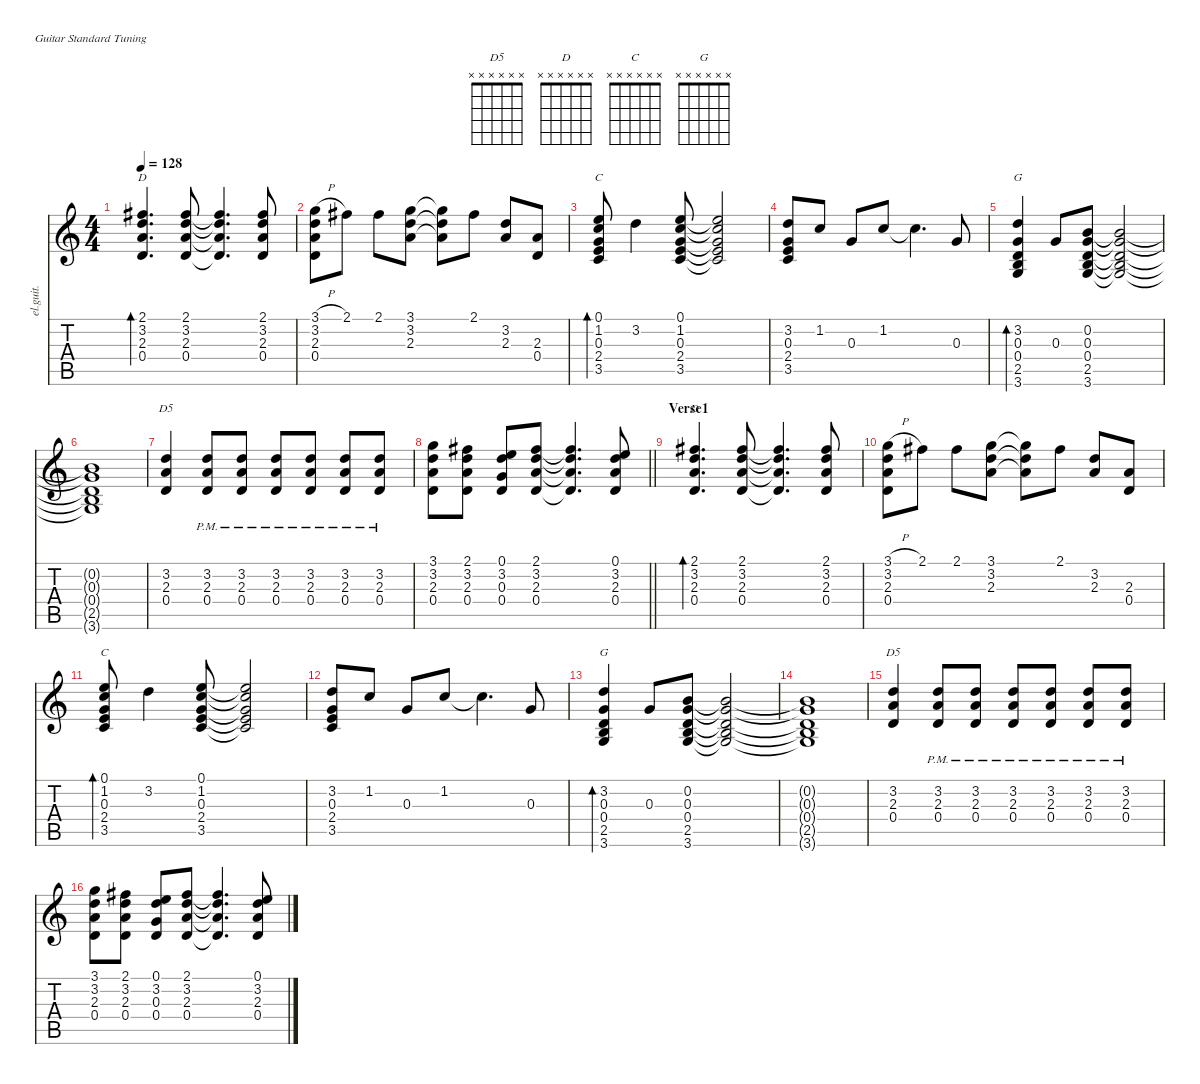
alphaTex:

\defaultSystemsLayout 4
\hideDynamics
\bracketExtendMode nobrackets
\otherSystemsTrackNameOrientation horizontal
\track ("Guitar2(Izzy)" "el.guit.") {instrument electricguitarclean}
\staff {score tabs}
\tuning (E4 B3 G3 D3 A2 E2)
\chord ("D5" x x x x x x)
\chord ("D" x x x x x x)
\chord ("C" x x x x x x)
\chord ("G" x x x x x x)
\ts (4 4)
\tempo 128
\clef g2
\ks c
(2.1{acc #} 3.2 2.3 0.4).4{d bd 60 ch "D" dy f} (2.1{acc #} 3.2 2.3 0.4).8 (2.1{t acc #} 3.2{t} 2.3{t} 0.4{t}).4{d} (2.1{acc #} 3.2 2.3 0.4).8 |
(3.1{h} 3.2 2.3 0.4).8 2.1{acc #}.8 2.1{acc #}.8 (3.1 3.2 2.3).8 (3.1{t} 3.2{t} 2.3{t}).8 2.1{acc #}.8 (3.2 2.3).8 (2.3 0.4).8 |
(0.1 1.2 0.3 2.4 3.5).8{bd 60 ch "C"} 3.2.4 (0.1 1.2 0.3 2.4 3.5).8 (0.1{t} 1.2{t} 0.3{t} 2.4{t} 3.5{t}).2 |
(3.2 0.3 2.4 3.5).8 1.2.8 0.3.8 1.2.8 1.2{t}.4{d} 0.3.8 |
(3.2 0.3 0.4 2.5 3.6).4{bd 60 ch "G"} 0.3.8 (0.2 0.3 0.4 2.5 3.6).8 (0.2{t} 0.3{t} 0.4{t} 2.5{t} 3.6{t}).2 |
(0.2{t} 0.3{t} 0.4{t} 2.5{t} 3.6{t}).1 |
(3.2 2.3 0.4).4{ch "D5"} (3.2{pm} 2.3{pm} 0.4{pm}).8 (3.2{pm} 2.3{pm} 0.4{pm}).8 (3.2{pm} 2.3{pm} 0.4{pm}).8 (3.2{pm} 2.3{pm} 0.4{pm}).8 (3.2{pm} 2.3{pm} 0.4{pm}).8 (3.2{pm} 2.3{pm} 0.4{pm}).8 |
\barLineRight lightlight
(3.1 3.2 2.3 0.4).8 (2.1{acc #} 3.2 2.3 0.4).8 (0.1 3.2 0.3 0.4).8 (2.1{acc #} 3.2 2.3 0.4).8 (2.1{t acc #} 3.2{t} 2.3{t} 0.4{t}).4{d} (0.1 3.2 2.3 0.4).8 |
\section ("" "Verse1")
(2.1{acc #} 3.2 2.3 0.4).4{d bd 60 ch "D"} (2.1{acc #} 3.2 2.3 0.4).8 (2.1{t acc #} 3.2{t} 2.3{t} 0.4{t}).4{d} (2.1{acc #} 3.2 2.3 0.4).8 |
(3.1{h} 3.2 2.3 0.4).8 2.1{acc #}.8 2.1{acc #}.8 (3.1 3.2 2.3).8 (3.1{t} 3.2{t} 2.3{t}).8 2.1{acc #}.8 (3.2 2.3).8 (2.3 0.4).8 |
(0.1 1.2 0.3 2.4 3.5).8{bd 60 ch "C"} 3.2.4 (0.1 1.2 0.3 2.4 3.5).8 (0.1{t} 1.2{t} 0.3{t} 2.4{t} 3.5{t}).2 |
(3.2 0.3 2.4 3.5).8 1.2.8 0.3.8 1.2.8 1.2{t}.4{d} 0.3.8 |
(3.2 0.3 0.4 2.5 3.6).4{bd 60 ch "G"} 0.3.8 (0.2 0.3 0.4 2.5 3.6).8 (0.2{t} 0.3{t} 0.4{t} 2.5{t} 3.6{t}).2 |
(0.2{t} 0.3{t} 0.4{t} 2.5{t} 3.6{t}).1 |
(3.2 2.3 0.4).4{ch "D5"} (3.2{pm} 2.3{pm} 0.4{pm}).8 (3.2{pm} 2.3{pm} 0.4{pm}).8 (3.2{pm} 2.3{pm} 0.4{pm}).8 (3.2{pm} 2.3{pm} 0.4{pm}).8 (3.2{pm} 2.3{pm} 0.4{pm}).8 (3.2{pm} 2.3{pm} 0.4{pm}).8 |
(3.1 3.2 2.3 0.4).8 (2.1{acc #} 3.2 2.3 0.4).8 (0.1 3.2 0.3 0.4).8 (2.1{acc #} 3.2 2.3 0.4).8 (2.1{t acc #} 3.2{t} 2.3{t} 0.4{t}).4{d} (0.1 3.2 2.3 0.4).8
